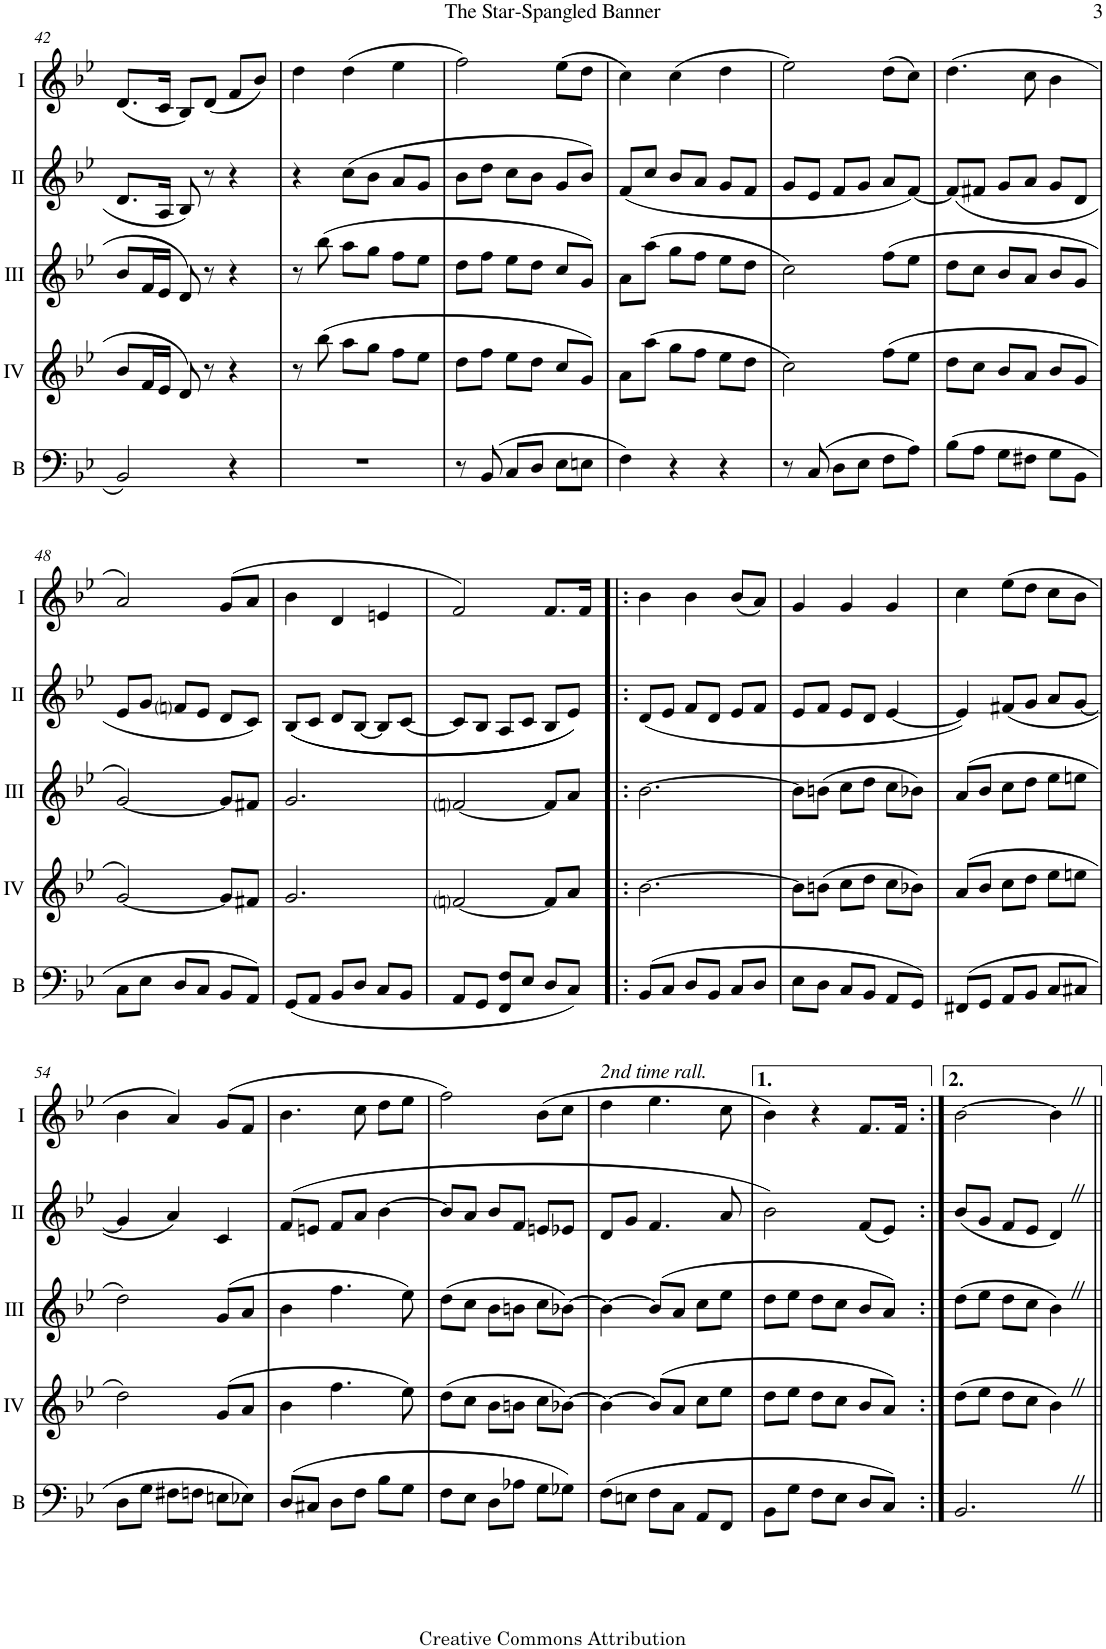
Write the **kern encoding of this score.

**kern	**kern	**kern	**kern	**kern
*part5	*part4	*part3	*part2	*part1
*staff5	*staff4	*staff3	*staff2	*staff1
*I"Bass	*I"Acc. 4	*I"Acc. 3	*I"Acc. 2	*I"Acc. 1
*I'B	*	*	*	*
!!LO:PB:g=z
*clefF4	*clefG2	*clefG2	*clefG2	*clefG2
*Trd7c12	*Trd7c12	*Trd7c12	*	*
*k[b-e-]	*k[b-e-]	*k[b-e-]	*k[b-e-]	*k[b-e-]
*M3/4	*M3/4	*M3/4	*M3/4	*M3/4
=42	=42	=42	=42	=42
2BB-/	8b-/L	8bb-/L	8.d/L	(8.d/L
.	16f/L	16ff/L	.	.
.	16e-/JJ	16ee-/JJ	16A/Jk	16c/Jk
.	8d/	8dd/	8B-/	8B-/L)
.	8r	8r	8r	(8d/J
4r	4r	4r	4r	8f/L
.	.	.	.	8b-/J)
=43	=43	=43	=43	=43
2.r	8r	8r	4r	4dd\
.	(8bb-\	(8bbb-\	.	.
.	8aa\L	8aaa\L	(8cc\L	(4dd\
.	8gg\J	8ggg\J	8b-\J	.
.	8ff\L	8fff\L	8a/L	4ee-\
.	8ee-\J	8eee-\J	8g/J	.
=44	=44	=44	=44	=44
8r	8dd\L	8ddd\L	8b-\L	2ff\)
(8BB-/	8ff\J	8fff\J	8dd\J	.
8C/L	8ee-\L	8eee-\L	8cc\L	.
8D/J	8dd\J	8ddd\J	8b-\J	.
8E-\L	8cc/L	8ccc/L	8g/L	(8ee-\L
8En\J	8g/J)	8gg/J)	8b-/J)	8dd\J
=45	=45	=45	=45	=45
4F\)	8a\L	8aa\L	(8f/L	4cc\)
.	(8aa\J	(8aaa\J	8cc/J	.
4r	8gg\L	8ggg\L	8b-/L	(4cc\
.	8ff\J	8fff\J	8a/J	.
4r	8ee-\L	8eee-\L	8g/L	4dd\
.	8dd\J	8ddd\J	8f/J	.
=46	=46	=46	=46	=46
8r	2cc\)	2ccc\)	8g/L	2ee-\)
(8C/	.	.	8e-/J	.
8D\L	.	.	8f/L	.
8E-\J	.	.	8g/J	.
8F\L	(8ff\L	(8fff\L	8a/L	(8dd\L
8A\J)	8ee-\J	8eee-\J	[8f/J)	8cc\J)
=47	=47	=47	=47	=47
(8B-\L	8dd\L	8ddd\L	(8f/L]	(4.dd\
8A\J	8cc\J	8ccc\J	8f#X/J	.
8G\L	8b-/L	8bb-/L	8g/L	.
8F#X\J	8a/J	8aa/J	8a/J	8cc\
8G\L	8b-/L	8bb-/L	8g/L	4b-\
8BB-\J	8g/J	8gg/J	8d/J	.
!!LO:LB:g=z
=48	=48	=48	=48	=48
8C\L	[2g/)	[2gg/)	8e-/L	2a/)
8E-\J	.	.	8g/J	.
8D/L	.	.	8fni/L	.
8C/J	.	.	8e-/J	.
8BB-/L	8g/L]	8gg/L]	8d/L	(8g/L
8AA/J)	8f#X/J	8ff#X/J	8c/J)	8a/J
=49	=49	=49	=49	=49
(8GG/L	2.g/	2.gg/	((8B-/L	4b-\
8AA/J	.	.	8c/J	.
8BB-/L	.	.	8d/L	4d/
8D/J	.	.	[8B-/J	.
8C/L	.	.	8B-/L]	4en/
8BB-/J	.	.	[8c/J	.
=50	=50	=50	=50	=50
8AA/L	[2fni/	[2ffni/	8c/L]	2f/)
8GG/J	.	.	8B-/J	.
8FF/ 8F/L	.	.	8A/L	.
8E-/J	.	.	8c/J	.
8D/L	8f/L]	8ff/L]	8B-/L	8.f/L
8C/J)	8a/J	8aa/J	8e-/J))	.
.	.	.	.	16f/Jk
=51!|:	=51!|:	=51!|:	=51!|:	=51!|:
(8BB-/L	[2.b-\	[2.bb-\	(8d/L	4b-\
8C/J	.	.	8e-/J	.
8D/L	.	.	8f/L	4b-\
8BB-/J	.	.	8d/J	.
8C/L	.	.	8e-/L	(8b-/L
8D/J	.	.	8f/J	8a/J)
=52	=52	=52	=52	=52
8E-\L	8b-\L]	8bb-\L]	8e-/L	4g/
8D\J	(8bn\J	(8bbn\J	8f/J	.
8C/L	8cc\L	8ccc\L	8e-/L	4g/
8BB-/J	8dd\J	8ddd\J	8d/J	.
8AA/L	8cc\L	8ccc\L	[4e-/	4g/
8GG/J)	8b-X\J)	8bb-X\J)	.	.
=53	=53	=53	=53	=53
(8FF#X/L	(8a/L	(8aa/L	4e-/])	4cc\
8GG/J	8b-/J	8bb-/J	.	.
8AA/L	8cc\L	8ccc\L	(8f#X/L	(8ee-\L
8BB-/J	8dd\J	8ddd\J	8g/J	8dd\J
8C/L	8ee-\L	8eee-\L	8a/L	8cc\L
8C#X/J	8een\J	8eeen\J	[8g/J	8b-\J
!!LO:LB:g=z
=54	=54	=54	=54	=54
8D\L	2dd\)	2ddd\)	4g/]	4b-\
8G\J	.	.	.	.
8F#X\L	.	.	4a/)	4a/)
8Fn\J	.	.	.	.
8En\L	(8g/L	(8gg/L	4c/	(8g/L
8E-X\J)	8a/J	8aa/J	.	8f/J
=55	=55	=55	=55	=55
(8D/L	4b-\	4bb-\	(8f/L	4.b-\
8C#X/J	.	.	8en/J	.
8D\L	4.ff\	4.fff\	8f/L	.
8F\J	.	.	8a/J	8cc\
8B-\L	.	.	[4b-\	8dd\L
8G\J	8ee-\)	8eee-\)	.	8ee-\J
=56	=56	=56	=56	=56
8F\L	(8dd\L	(8ddd\L	8b-/L]	2ff\)
8E-\J	8cc\J	8ccc\J	8a/J	.
8D\L	8b-\L	8bb-\L	8b-/L	.
8A-X\J	8bn\J	8bbn\J	8f/J	.
8G\L	8cc\L	8ccc\L	8en/L	(8b-\L
8G-X\J)	[8b-X\J)	[8bb-X\J)	8e-X/J	8cc\J
=57	=57	=57	=57	=57
!	!	!	!	!LO:TX:a:i:t=2nd time rall.
(8F\L	4b-\_	4bb-\_	8d/L	4dd\
8En\J	.	.	8g/J	.
8F\L	(8b-/L]	(8bb-/L]	4.f/	4.ee-\
8C\J	8a/J	8aa/J	.	.
8AA/L	8cc\L	8ccc\L	.	.
8FF/J	8ee-\J	8eee-\J	8a/	8cc\
=58	=58	=58	=58	=58
8BB-\L	8dd\L	8ddd\L	2b-\)	4b-\)
8G\J	8ee-\J	8eee-\J	.	.
8F\L	8dd\L	8ddd\L	.	4r
8E-\J	8cc\J	8ccc\J	.	.
8D/L	8b-/L	8bb-/L	(8f/L	8.f/L
8C/J)	8a/J)	8aa/J)	8e-/J)	.
.	.	.	.	16f/Jk
=59:|!	=59:|!	=59:|!	=59:|!	=59:|!
2.BB-Z/	(8dd\L	(8ddd\L	(8b-/L	[2b-\
.	8ee-\J	8eee-\J	8g/J	.
.	8dd\L	8ddd\L	8f/L	.
.	8cc\J	8ccc\J	8e-/J	.
.	4b-Z\)	4bb-Z\)	4dZ/)	4b-Z\]
=||	=||	=||	=||	=||
*-	*-	*-	*-	*-
